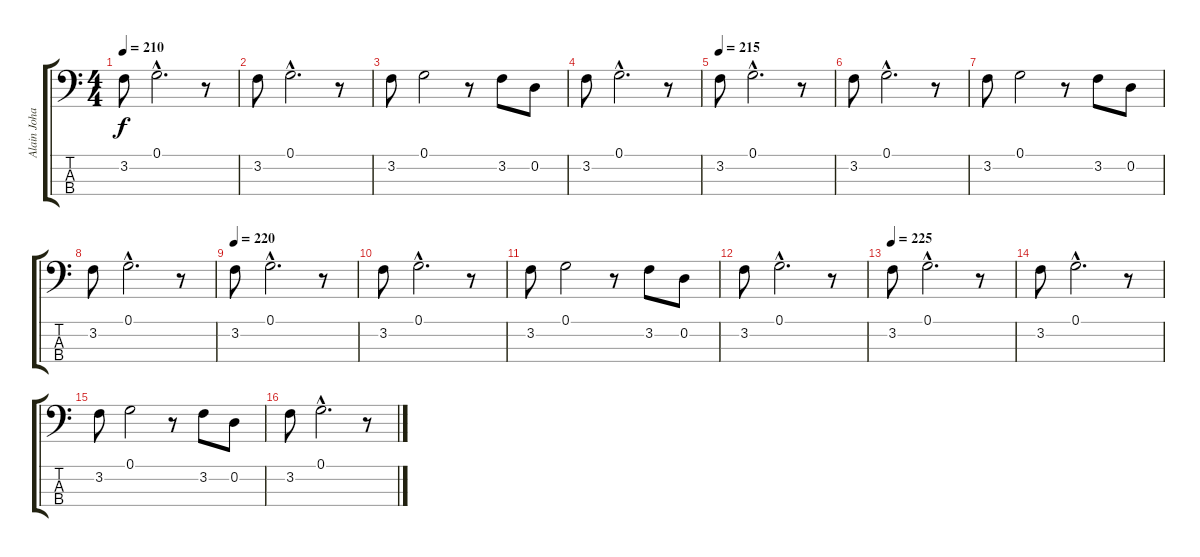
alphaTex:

\track ("Alain Johannes - bass" "Alain Joha") {instrument electricbasspick}
\staff {score tabs}
\tuning (G2 D2 A1 D1) {hide}
\ts (4 4)
\tempo 210
\clef f4
\ks c
3.2.8{dy f} 0.1{hac}.2{d} r.8 |
3.2.8 0.1{hac}.2{d} r.8 |
3.2.8 0.1.2 r.8 3.2.8 0.2.8 |
3.2.8 0.1{hac}.2{d} r.8 |
\tempo 215
3.2.8 0.1{hac}.2{d} r.8 |
3.2.8 0.1{hac}.2{d} r.8 |
3.2.8 0.1.2 r.8 3.2.8 0.2.8 |
3.2.8 0.1{hac}.2{d} r.8 |
\tempo 220
3.2.8 0.1{hac}.2{d} r.8 |
3.2.8 0.1{hac}.2{d} r.8 |
3.2.8 0.1.2 r.8 3.2.8 0.2.8 |
3.2.8 0.1{hac}.2{d} r.8 |
\tempo 225
3.2.8 0.1{hac}.2{d} r.8 |
3.2.8 0.1{hac}.2{d} r.8 |
3.2.8 0.1.2 r.8 3.2.8 0.2.8 |
3.2.8 0.1{hac}.2{d} r.8
